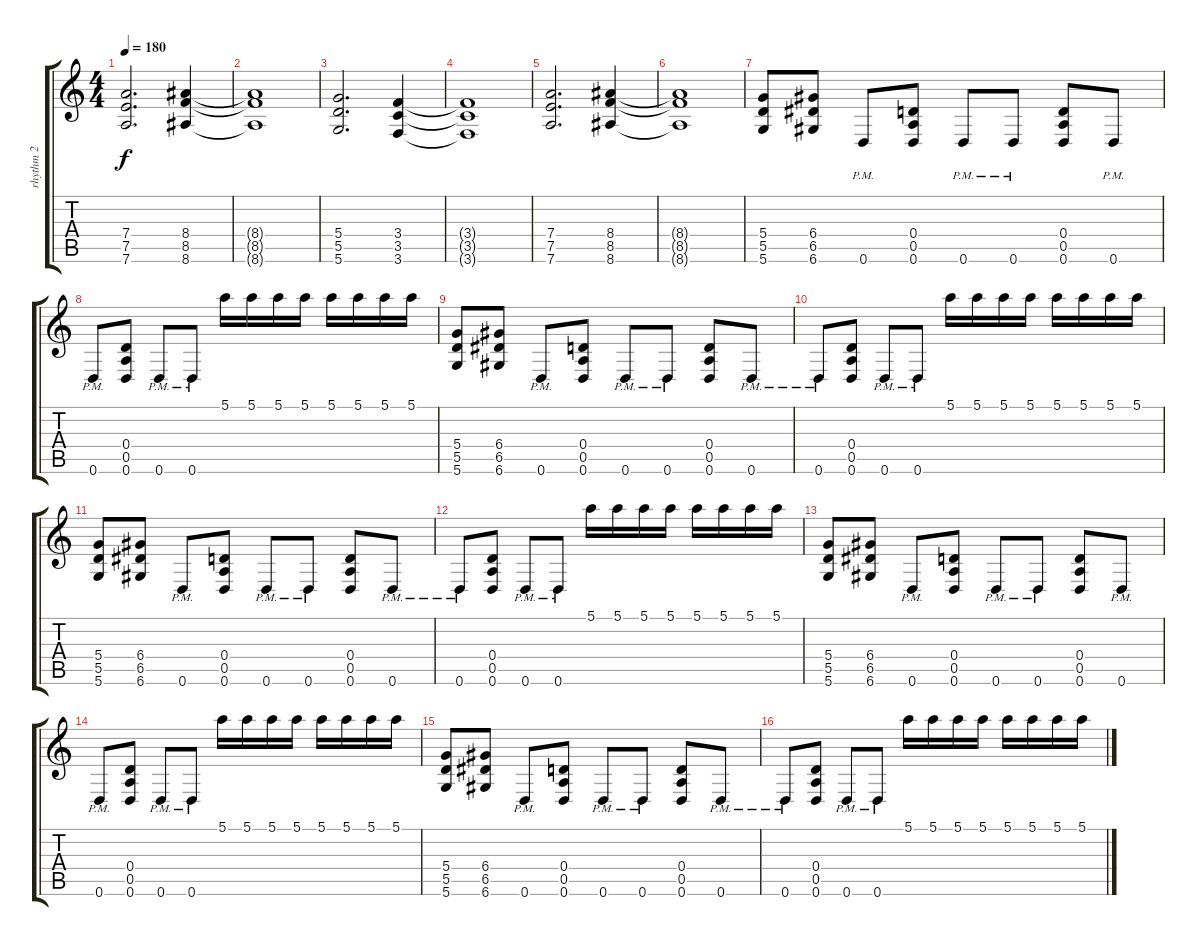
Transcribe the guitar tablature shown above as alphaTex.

\track ("rhythm 2" "rhythm 2") {instrument distortionguitar}
\staff {score tabs}
\tuning (E4 B3 G3 D3 A2 D2) {hide}
\ts (4 4)
\tempo 180
\clef g2
\ks c
(7.4 7.5 7.6).2{d dy f} (8.4 8.5 8.6).4 |
(8.4{t} 8.5{t} 8.6{t}).1 |
(5.4 5.5 5.6).2{d} (3.4 3.5 3.6).4 |
(3.4{t} 3.5{t} 3.6{t}).1 |
(7.4 7.5 7.6).2{d} (8.4 8.5 8.6).4 |
(8.4{t} 8.5{t} 8.6{t}).1 |
(5.4 5.5 5.6).8 (6.4 6.5 6.6).8 0.6{pm}.8 (0.4 0.5 0.6).8 0.6{pm}.8 0.6{pm}.8 (0.4 0.5 0.6).8 0.6{pm}.8 |
0.6{pm}.8 (0.4 0.5 0.6).8 0.6{pm}.8 0.6{pm}.8 5.1.16 5.1.16 5.1.16 5.1.16 5.1.16 5.1.16 5.1.16 5.1.16 |
(5.4 5.5 5.6).8 (6.4 6.5 6.6).8 0.6{pm}.8 (0.4 0.5 0.6).8 0.6{pm}.8 0.6{pm}.8 (0.4 0.5 0.6).8 0.6{pm}.8 |
0.6{pm}.8 (0.4 0.5 0.6).8 0.6{pm}.8 0.6{pm}.8 5.1.16 5.1.16 5.1.16 5.1.16 5.1.16 5.1.16 5.1.16 5.1.16 |
(5.4 5.5 5.6).8 (6.4 6.5 6.6).8 0.6{pm}.8 (0.4 0.5 0.6).8 0.6{pm}.8 0.6{pm}.8 (0.4 0.5 0.6).8 0.6{pm}.8 |
0.6{pm}.8 (0.4 0.5 0.6).8 0.6{pm}.8 0.6{pm}.8 5.1.16 5.1.16 5.1.16 5.1.16 5.1.16 5.1.16 5.1.16 5.1.16 |
(5.4 5.5 5.6).8 (6.4 6.5 6.6).8 0.6{pm}.8 (0.4 0.5 0.6).8 0.6{pm}.8 0.6{pm}.8 (0.4 0.5 0.6).8 0.6{pm}.8 |
0.6{pm}.8 (0.4 0.5 0.6).8 0.6{pm}.8 0.6{pm}.8 5.1.16 5.1.16 5.1.16 5.1.16 5.1.16 5.1.16 5.1.16 5.1.16 |
(5.4 5.5 5.6).8 (6.4 6.5 6.6).8 0.6{pm}.8 (0.4 0.5 0.6).8 0.6{pm}.8 0.6{pm}.8 (0.4 0.5 0.6).8 0.6{pm}.8 |
0.6{pm}.8 (0.4 0.5 0.6).8 0.6{pm}.8 0.6{pm}.8 5.1.16 5.1.16 5.1.16 5.1.16 5.1.16 5.1.16 5.1.16 5.1.16
